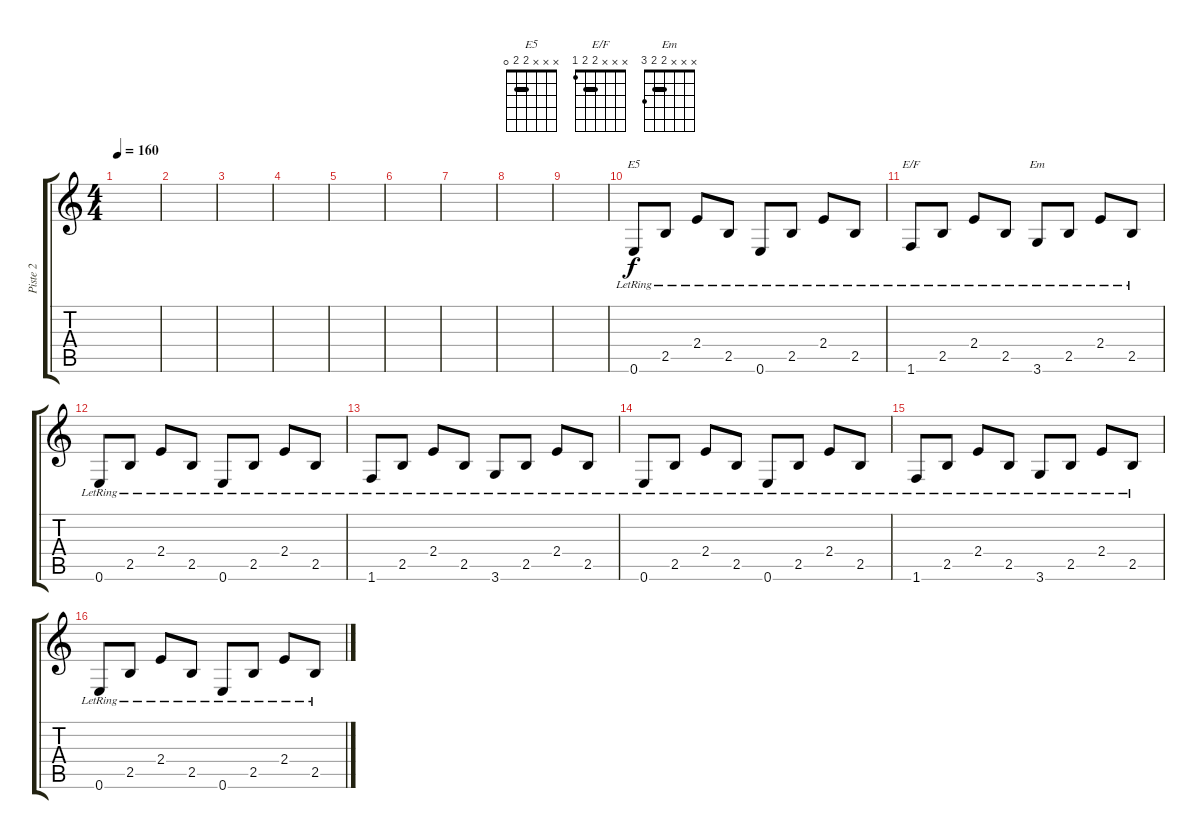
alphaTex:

\track ("Piste 2" "Piste 2") {instrument acousticguitarnylon}
\staff {score tabs}
\tuning (E4 B3 G3 D3 A2 E2) {hide}
\chord ("E5" x x x 2 2 0) {barre 2}
\chord ("E/F" x x x 2 2 1) {barre 2}
\chord ("Em" x x x 2 2 3) {barre 2}
\ts (4 4)
\tempo 160
\clef g2
\ks c
|
|
|
|
|
|
|
|
|
0.6{lr}.8{ch "E5"} 2.5{lr}.8 2.4{lr}.8 2.5{lr}.8 0.6{lr}.8 2.5{lr}.8 2.4{lr}.8 2.5{lr}.8 |
1.6{lr}.8{ch "E/F"} 2.5{lr}.8 2.4{lr}.8 2.5{lr}.8 3.6{lr}.8{ch "Em"} 2.5{lr}.8 2.4{lr}.8 2.5{lr}.8 |
0.6{lr}.8 2.5{lr}.8 2.4{lr}.8 2.5{lr}.8 0.6{lr}.8 2.5{lr}.8 2.4{lr}.8 2.5{lr}.8 |
1.6{lr}.8 2.5{lr}.8 2.4{lr}.8 2.5{lr}.8 3.6{lr}.8 2.5{lr}.8 2.4{lr}.8 2.5{lr}.8 |
0.6{lr}.8 2.5{lr}.8 2.4{lr}.8 2.5{lr}.8 0.6{lr}.8 2.5{lr}.8 2.4{lr}.8 2.5{lr}.8 |
1.6{lr}.8 2.5{lr}.8 2.4{lr}.8 2.5{lr}.8 3.6{lr}.8 2.5{lr}.8 2.4{lr}.8 2.5{lr}.8 |
0.6{lr}.8 2.5{lr}.8 2.4{lr}.8 2.5{lr}.8 0.6{lr}.8 2.5{lr}.8 2.4{lr}.8 2.5{lr}.8
